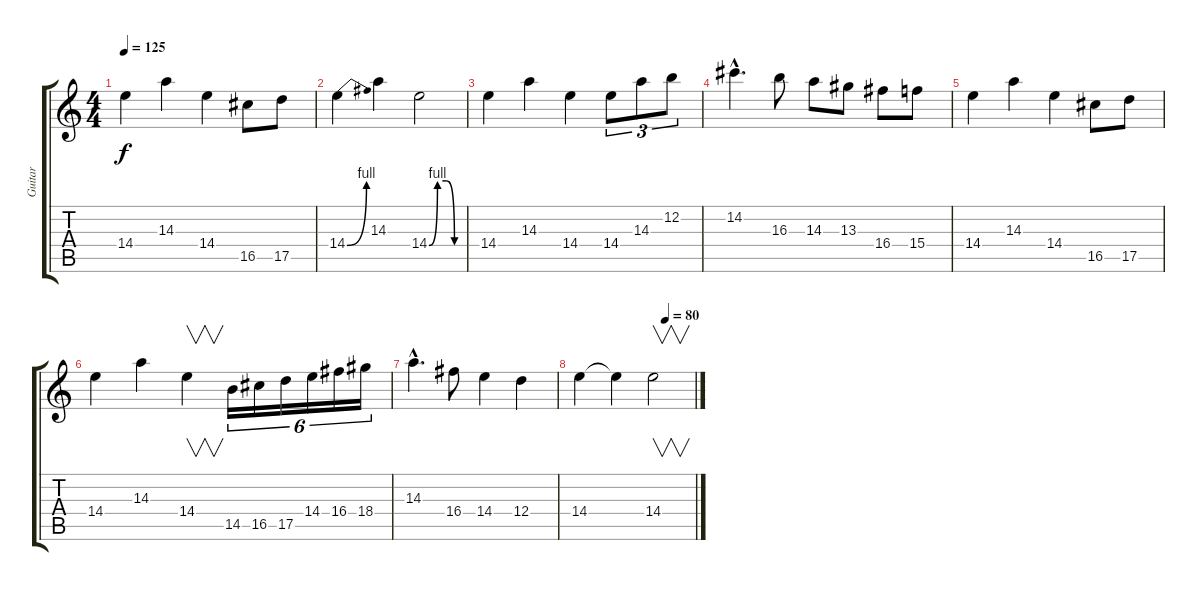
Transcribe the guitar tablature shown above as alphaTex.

\track ("Guitar" "Guitar") {instrument distortionguitar}
\staff {score tabs}
\tuning (E4 B3 G3 D3 A2 E2) {hide}
\ts (4 4)
\tempo 125
\clef g2
\ks c
14.4.4{dy f} 14.3.4 14.4.4 16.5.8 17.5.8 |
14.4{be (bend 0 0 60 4)}.4 14.3.4 14.4{be (custom 0 0 15 4 30 4 45 0 60 0)}.2 |
14.4.4 14.3.4 14.4.4 14.4.8{tu (3 2)} 14.3.8{tu (3 2)} 12.2.8{tu (3 2)} |
14.2{hac}.4{d} 16.3.8 14.3.8 13.3.8 16.4.8 15.4.8 |
14.4.4 14.3.4 14.4.4 16.5.8 17.5.8 |
14.4.4 14.3.4 14.4.4{v} 14.5.16{tu (6 4)} 16.5.16{tu (6 4)} 17.5.16{tu (6 4)} 14.4.16{tu (6 4)} 16.4.16{tu (6 4)} 18.4.16{tu (6 4)} |
14.3{hac}.4{d} 16.4.8 14.4.4 12.4.4 |
\tempo (80 0.75)
14.4.4 14.4{t}.4 14.4.2{v}
